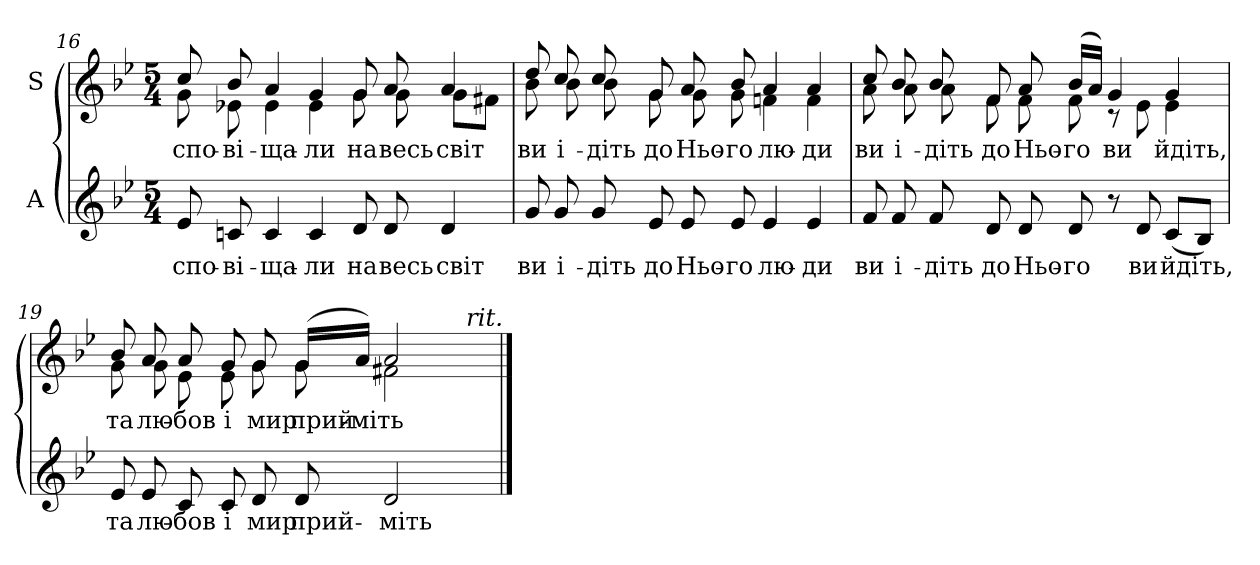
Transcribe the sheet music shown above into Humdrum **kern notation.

**kern	**text	**kern	**text
*part2	*part2	*part1	*part1
*staff2	*staff2	*staff1	*staff1
*I"A	*	*I"S	*
*clefG2	*	*clefG2	*
*k[b-e-]	*	*k[b-e-]	*
*g:	*	*g:	*
*M5/4	*	*M5/4	*
=16	=16	=16	=16
!	!LO:LY:b:color=#000000	!	!
!	!	!	!LO:LY:b:color=#000000
*	*	*^	*
8e-i/	спо-	8cci/	8gi\	спо-
!	!LO:LY:b:color=#000000	!	!	!
!	!	!	!	!LO:LY:b:color=#000000
8cni/	-ві-	8b-i/	8e-Xi\	-ві-
!	!LO:LY:b:color=#000000	!	!	!
!	!	!	!	!LO:LY:b:color=#000000
4ci/	-ща-	4ai/	4e-i\	-ща-
!	!LO:LY:b:color=#000000	!	!	!
!	!	!	!	!LO:LY:b:color=#000000
4ci/	-ли	4gi/	4e-i\	-ли
!	!LO:LY:b:color=#000000	!	!	!
!	!	!	!	!LO:LY:b:color=#000000
8di/	на	8gi/	8gi\	на
!	!LO:LY:b:color=#000000	!	!	!
!	!	!	!	!LO:LY:b:color=#000000
8di/	весь	8ai/	8gi\	весь
!	!LO:LY:b:color=#000000	!	!	!
!	!	!	!	!LO:LY:b:color=#000000
4di/	світ	4ai/	8gi\L	світ
.	.	.	8f#Xi\J	.
!!LO:LB:g=z	!!
=17	=17	=17	=17	=17
!	!LO:LY:b:color=#000000	!	!	!
!	!	!	!	!LO:LY:b:color=#000000
8gi/	ви	8ddi/	8b-i\	ви
!	!LO:LY:b:color=#000000	!	!	!
!	!	!	!	!LO:LY:b:color=#000000
8gi/	і-	8cci/	8b-i\	і-
!	!LO:LY:b:color=#000000	!	!	!
!	!	!	!	!LO:LY:b:color=#000000
8gi/	-діть	8cci/	8b-i\	-діть
!	!LO:LY:b:color=#000000	!	!	!
!	!	!	!	!LO:LY:b:color=#000000
8e-i/	до	8gi/	8gi\	до
!	!LO:LY:b:color=#000000	!	!	!
!	!	!	!	!LO:LY:b:color=#000000
8e-i/	Ньо-	8ai/	8gi\	Ньо-
!	!LO:LY:b:color=#000000	!	!	!
!	!	!	!	!LO:LY:b:color=#000000
8e-i/	-го	8b-i/	8gi\	-го
!	!LO:LY:b:color=#000000	!	!	!
!	!	!	!	!LO:LY:b:color=#000000
4e-i/	лю-	4ai/	4fni\	лю-
!	!LO:LY:b:color=#000000	!	!	!
!	!	!	!	!LO:LY:b:color=#000000
4e-i/	-ди	4ai/	4fi\	-ди
=18	=18	=18	=18	=18
!	!LO:LY:b:color=#000000	!	!	!
!	!	!	!	!LO:LY:b:color=#000000
8fi/	ви	8cci/	8ai\	ви
!	!LO:LY:b:color=#000000	!	!	!
!	!	!	!	!LO:LY:b:color=#000000
8fi/	і-	8b-i/	8ai\	і-
!	!LO:LY:b:color=#000000	!	!	!
!	!	!	!	!LO:LY:b:color=#000000
8fi/	-діть	8b-i/	8ai\	-діть
!	!LO:LY:b:color=#000000	!	!	!
!	!	!	!	!LO:LY:b:color=#000000
8di/	до	8fi/	8fi\	до
!	!LO:LY:b:color=#000000	!	!	!
!	!	!	!	!LO:LY:b:color=#000000
8di/	Ньо-	8ai/	8fi\	Ньо-
!	!LO:LY:b:color=#000000	!	!	!
!	!	!	!	!LO:LY:b:color=#000000
8di/	-го	(16b-i/LL	8fi\	-го
.	.	16ai/JJ)	.	.
!	!	!	!	!LO:LY:b:color=#000000
8r	.	4gi/	8r	ви
!	!LO:LY:b:color=#000000	!	!	!
8di/	ви	.	8e-i\	.
!	!LO:LY:b:color=#000000	!	!	!
!	!	!	!	!LO:LY:b:color=#000000
(8ci/L	йдіть,	4gi/	4e-i\	йдіть,
8B-i/J)	.	.	.	.
*	*	*v	*v	*
=19	=19	=19	=19
!	!LO:LY:b:color=#000000	!	!
!	!	!	!LO:LY:b:color=#000000
*	*	*^	*
*	*	*	*^	*
8e-i/	та	8b-i/	8gi\	1ryy	та
!	!LO:LY:b:color=#000000	!	!	!	!
!	!	!	!	!	!LO:LY:b:color=#000000
8e-i/	лю-	8ai/	8gi\	.	лю-
!	!LO:LY:b:color=#000000	!	!	!	!
!	!	!	!	!	!LO:LY:b:color=#000000
8ci/	-бов	8ai/	8e-i\	.	-бов
!	!LO:LY:b:color=#000000	!	!	!	!
!	!	!	!	!	!LO:LY:b:color=#000000
8ci/	і	8gi/	8e-i\	.	і
!	!LO:LY:b:color=#000000	!	!	!	!
!	!	!	!	!	!LO:LY:b:color=#000000
8di/	мир	8gi/	8gi\	.	мир
!	!LO:LY:b:color=#000000	!	!	!	!
!	!	!	!	!	!LO:LY:b:color=#000000
8di/	прий-	(16gi/LL	8gi\	.	прий-
!	!	!	!	!	!LO:LY:b:color=#000000
.	.	16ai/JJ)	.	.	-міть
!	!LO:LY:b:color=#000000	!	!	!	!
2di/	-міть	2ai/	2f#Xi\	.	.
.	.	.	.	8..ryy	.
!	!	!	!	!LO:TX:a:i:t=rit.	!
.	.	.	.	32ryy	.
*	*	*v	*v	*v	*
==	==	==	==
*-	*-	*-	*-
